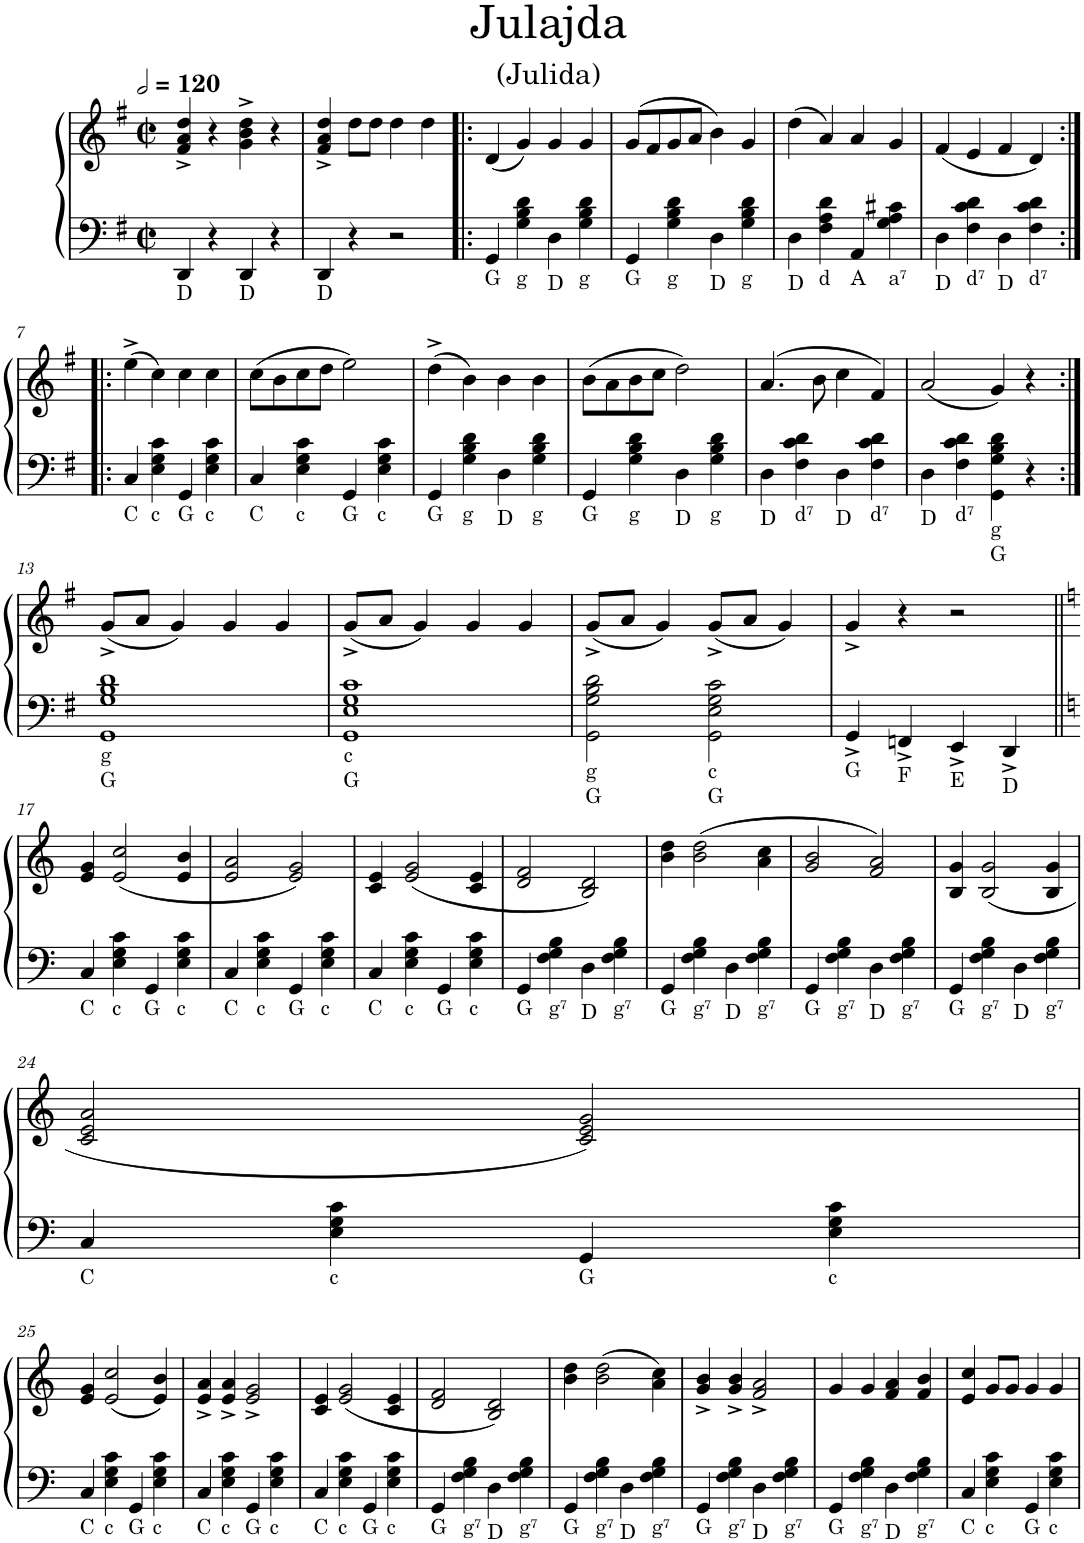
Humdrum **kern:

**kern	**kern	**kern
*part1	*part1	*part1
*staff3	*staff2	*staff1
*I"Accordion	*	*
*I'Acc.	*	*
*	*stria5	*
*clefF4	*clefF4	*clefG2
*k[f#]	*k[f#]	*k[f#]
*M2/2	*M2/2	*M2/2
*met(c|)	*met(c|)	*met(c|)
*MM240	*MM240	*MM240
=1	=1	=1
!LO:TX:b:t=D	!	!
4DD/	4DD	4f#/^ 4a/^ 4dd/^
4r	4r	4r
!LO:TX:b:t=D	!	!
4DD/	4DD	4g\^ 4b\^ 4dd\^
4r	4r	4r
=2	=2	=2
!LO:TX:b:t=D	!	!
4DD/	4DD	4f#/^ 4a/^ 4dd/^
4r	4r	8dd\L
.	.	8dd\J
2r	2r	4dd\
.	.	4dd\
=3!|:	=3!|:	=3!|:
!LO:TX:b:t=G	!	!
4GG/	4GG	(4d/
!LO:TX:b:t=g	!	!
4G\ 4B\ 4d\	4G	4g/)
!LO:TX:b:t=D	!	!
4D\	4D	4g/
!LO:TX:b:t=g	!	!
4G\ 4B\ 4d\	4G	4g/
=4	=4	=4
!LO:TX:b:t=G	!	!
4GG/	4GG	(8g/L
.	.	8f#/
!LO:TX:b:t=g	!	!
4G\ 4B\ 4d\	4G	8g/
.	.	8a/J
!LO:TX:b:t=D	!	!
4D\	4D	4b\)
!LO:TX:b:t=g	!	!
4G\ 4B\ 4d\	4G	4g/
=5	=5	=5
!LO:TX:b:t=D	!	!
4D\	4D	(4dd\
!LO:TX:b:t=d	!	!
4F#\ 4A\ 4d\	4d	4a/)
!LO:TX:b:t=A	!	!
4AA/	4AA	4a/
!LO:TX:b:t=a⁷	!	!
4G\ 4A\ 4c#X\	4A	4g/
=6	=6	=6
!LO:TX:b:t=D	!	!
4D\	4D	(4f#/
!LO:TX:b:t=d⁷	!	!
4F#\ 4c\ 4d\	4d	4e/
!LO:TX:b:t=D	!	!
4D\	4D	4f#/
!LO:TX:b:t=d⁷	!	!
4F#\ 4c\ 4d\	4d	4d/)
!!LO:LB:g=z
=7:|!|:	=7:|!|:	=7:|!|:
!LO:TX:b:t=C	!	!
4C/	4C	(4ee^\
!LO:TX:b:t=c	!	!
4E\ 4G\ 4c\	4c	4cc\)
!LO:TX:b:t=G	!	!
4GG/	4GG	4cc\
!LO:TX:b:t=c	!	!
4E\ 4G\ 4c\	4c	4cc\
=8	=8	=8
!LO:TX:b:t=C	!	!
4C/	4C	(8cc\L
.	.	8b\
!LO:TX:b:t=c	!	!
4E\ 4G\ 4c\	4c	8cc\
.	.	8dd\J
!LO:TX:b:t=G	!	!
4GG/	4GG	2ee\)
!LO:TX:b:t=c	!	!
4E\ 4G\ 4c\	4c	.
=9	=9	=9
!LO:TX:b:t=G	!	!
4GG/	4GG	(4dd^\
!LO:TX:b:t=g	!	!
4G\ 4B\ 4d\	4G	4b\)
!LO:TX:b:t=D	!	!
4D\	4D	4b\
!LO:TX:b:t=g	!	!
4G\ 4B\ 4d\	4G	4b\
=10	=10	=10
!LO:TX:b:t=G	!	!
4GG/	4GG	(8b\L
.	.	8a\
!LO:TX:b:t=g	!	!
4G\ 4B\ 4d\	4G	8b\
.	.	8cc\J
!LO:TX:b:t=D	!	!
4D\	4D	2dd\)
!LO:TX:b:t=g	!	!
4G\ 4B\ 4d\	4G	.
=11	=11	=11
!LO:TX:b:t=D	!	!
4D\	4D	(4.a/
!LO:TX:b:t=d⁷	!	!
4F#\ 4c\ 4d\	4d	.
.	.	8b\
!LO:TX:b:t=D	!	!
4D\	4D	4cc\
!LO:TX:b:t=d⁷	!	!
4F#\ 4c\ 4d\	4d	4f#/)
=12	=12	=12
!LO:TX:b:t=D	!	!
4D\	4D	(2a/
!LO:TX:b:t=d⁷	!	!
4F#\ 4c\ 4d\	4d	.
!LO:TX:b:t=g	!	!
!LO:TX:b:t=G	!	!
4GG\ 4G\ 4B\ 4d\	4GG 4G	4g/)
4r	4r	4r
!!LO:LB:g=z
=13:|!	=13:|!	=13:|!
!LO:TX:b:t=g	!	!
!LO:TX:b:t=G	!	!
1GG 1G 1B 1d	1GG 1G	(8g^/L
.	.	8a/J
.	.	4g/)
.	.	4g/
.	.	4g/
=14	=14	=14
!LO:TX:b:t=c	!	!
!LO:TX:b:t=G	!	!
1GG 1E 1G 1c	1GG 1c	(8g^/L
.	.	8a/J
.	.	4g/)
.	.	4g/
.	.	4g/
=15	=15	=15
!LO:TX:b:t=g	!	!
!LO:TX:b:t=G	!	!
2GG\ 2G\ 2B\ 2d\	2GG 2G	(8g^/L
.	.	8a/J
.	.	4g/)
!LO:TX:b:t=c	!	!
!LO:TX:b:t=G	!	!
2GG\ 2E\ 2G\ 2c\	2GG 2c	(8g^/L
.	.	8a/J
.	.	4g/)
=16	=16	=16
!LO:TX:b:t=G	!	!
4GG^/	4GG^	4g^/
!LO:TX:b:t=F	!	!
4FFn^/	4FFn^	4r
!LO:TX:b:t=E	!	!
4EE^/	4EE^	2r
!LO:TX:b:t=D	!	!
4DD^/	4DD^	.
!!LO:LB:g=z
=17||	=17||	=17||
*k[]	*k[]	*k[]
!LO:TX:b:t=C	!	!
4C/	4C	4e/ 4g/
!LO:TX:b:t=c	!	!
4E\ 4G\ 4c\	4c	(2e/ 2cc/
!LO:TX:b:t=G	!	!
4GG/	4GG	.
!LO:TX:b:t=c	!	!
4E\ 4G\ 4c\	4c	4e/ 4b/
=18	=18	=18
!LO:TX:b:t=C	!	!
4C/	4C	2e/ 2a/
!LO:TX:b:t=c	!	!
4E\ 4G\ 4c\	4c	.
!LO:TX:b:t=G	!	!
4GG/	4GG	2e/ 2g/)
!LO:TX:b:t=c	!	!
4E\ 4G\ 4c\	4c	.
=19	=19	=19
!LO:TX:b:t=C	!	!
4C/	4C	4c/ 4e/
!LO:TX:b:t=c	!	!
4E\ 4G\ 4c\	4c	(2e/ 2g/
!LO:TX:b:t=G	!	!
4GG/	4GG	.
!LO:TX:b:t=c	!	!
4E\ 4G\ 4c\	4c	4c/ 4e/
=20	=20	=20
!LO:TX:b:t=G	!	!
4GG/	4GG	2d/ 2f/
!LO:TX:b:t=g⁷	!	!
4F\ 4G\ 4B\	4G	.
!LO:TX:b:t=D	!	!
4D\	4D	2B/ 2d/)
!LO:TX:b:t=g⁷	!	!
4F\ 4G\ 4B\	4G	.
=21	=21	=21
!LO:TX:b:t=G	!	!
4GG/	4GG	4b\ 4dd\
!LO:TX:b:t=g⁷	!	!
4F\ 4G\ 4B\	4G	(2b\ 2dd\
!LO:TX:b:t=D	!	!
4D\	4D	.
!LO:TX:b:t=g⁷	!	!
4F\ 4G\ 4B\	4G	4a\ 4cc\
=22	=22	=22
!LO:TX:b:t=G	!	!
4GG/	4GG	2g/ 2b/
!LO:TX:b:t=g⁷	!	!
4F\ 4G\ 4B\	4G	.
!LO:TX:b:t=D	!	!
4D\	4D	2f/ 2a/)
!LO:TX:b:t=g⁷	!	!
4F\ 4G\ 4B\	4G	.
=23	=23	=23
!LO:TX:b:t=G	!	!
4GG/	4GG	4B/ 4g/
!LO:TX:b:t=g⁷	!	!
4F\ 4G\ 4B\	4G	(2B/ 2g/
!LO:TX:b:t=D	!	!
4D\	4D	.
!LO:TX:b:t=g⁷	!	!
4F\ 4G\ 4B\	4G	4B/ 4g/
!!LO:LB:g=z
=24	=24	=24
!LO:TX:b:t=C	!	!
4C/	4C	2c/ 2e/ 2a/
!LO:TX:b:t=c	!	!
4E\ 4G\ 4c\	4c	.
!LO:TX:b:t=G	!	!
4GG/	4GG	2c/ 2e/ 2g/)
!LO:TX:b:t=c	!	!
4E\ 4G\ 4c\	4c	.
!!LO:LB:g=z
=25	=25	=25
!LO:TX:b:t=C	!	!
4C/	4C	4e/ 4g/
!LO:TX:b:t=c	!	!
4E\ 4G\ 4c\	4c	(2e/ 2cc/
!LO:TX:b:t=G	!	!
4GG/	4GG	.
!LO:TX:b:t=c	!	!
4E\ 4G\ 4c\	4c	4e/ 4b/)
=26	=26	=26
!LO:TX:b:t=C	!	!
4C/	4C	4e/^ 4a/^
!LO:TX:b:t=c	!	!
4E\ 4G\ 4c\	4c	4e/^ 4a/^
!LO:TX:b:t=G	!	!
4GG/	4GG	2e/^ 2g/^
!LO:TX:b:t=c	!	!
4E\ 4G\ 4c\	4c	.
=27	=27	=27
!LO:TX:b:t=C	!	!
4C/	4C	4c/ 4e/
!LO:TX:b:t=c	!	!
4E\ 4G\ 4c\	4c	(2e/ 2g/
!LO:TX:b:t=G	!	!
4GG/	4GG	.
!LO:TX:b:t=c	!	!
4E\ 4G\ 4c\	4c	4c/ 4e/
=28	=28	=28
!LO:TX:b:t=G	!	!
4GG/	4GG	2d/ 2f/
!LO:TX:b:t=g⁷	!	!
4F\ 4G\ 4B\	4G	.
!LO:TX:b:t=D	!	!
4D\	4D	2B/ 2d/)
!LO:TX:b:t=g⁷	!	!
4F\ 4G\ 4B\	4G	.
=29	=29	=29
!LO:TX:b:t=G	!	!
4GG/	4GG	4b\ 4dd\
!LO:TX:b:t=g⁷	!	!
4F\ 4G\ 4B\	4G	(2b\ 2dd\
!LO:TX:b:t=D	!	!
4D\	4D	.
!LO:TX:b:t=g⁷	!	!
4F\ 4G\ 4B\	4G	4a\ 4cc\)
=30	=30	=30
!LO:TX:b:t=G	!	!
4GG/	4GG	4g/^ 4b/^
!LO:TX:b:t=g⁷	!	!
4F\ 4G\ 4B\	4G	4g/^ 4b/^
!LO:TX:b:t=D	!	!
4D\	4D	2f/^ 2a/^
!LO:TX:b:t=g⁷	!	!
4F\ 4G\ 4B\	4G	.
=31	=31	=31
!LO:TX:b:t=G	!	!
4GG/	4GG	4g/
!LO:TX:b:t=g⁷	!	!
4F\ 4G\ 4B\	4G	4g/
!LO:TX:b:t=D	!	!
4D\	4D	4f/ 4a/
!LO:TX:b:t=g⁷	!	!
4F\ 4G\ 4B\	4G	4f/ 4b/
=32	=32	=32
!LO:TX:b:t=C	!	!
4C/	4C	4e/ 4cc/
!LO:TX:b:t=c	!	!
4E\ 4G\ 4c\	4c	8g/L
.	.	8g/J
!LO:TX:b:t=G	!	!
4GG/	4GG	4g/
!LO:TX:b:t=c	!	!
4E\ 4G\ 4c\	4c	4g/
=	=	=
*-	*-	*-
